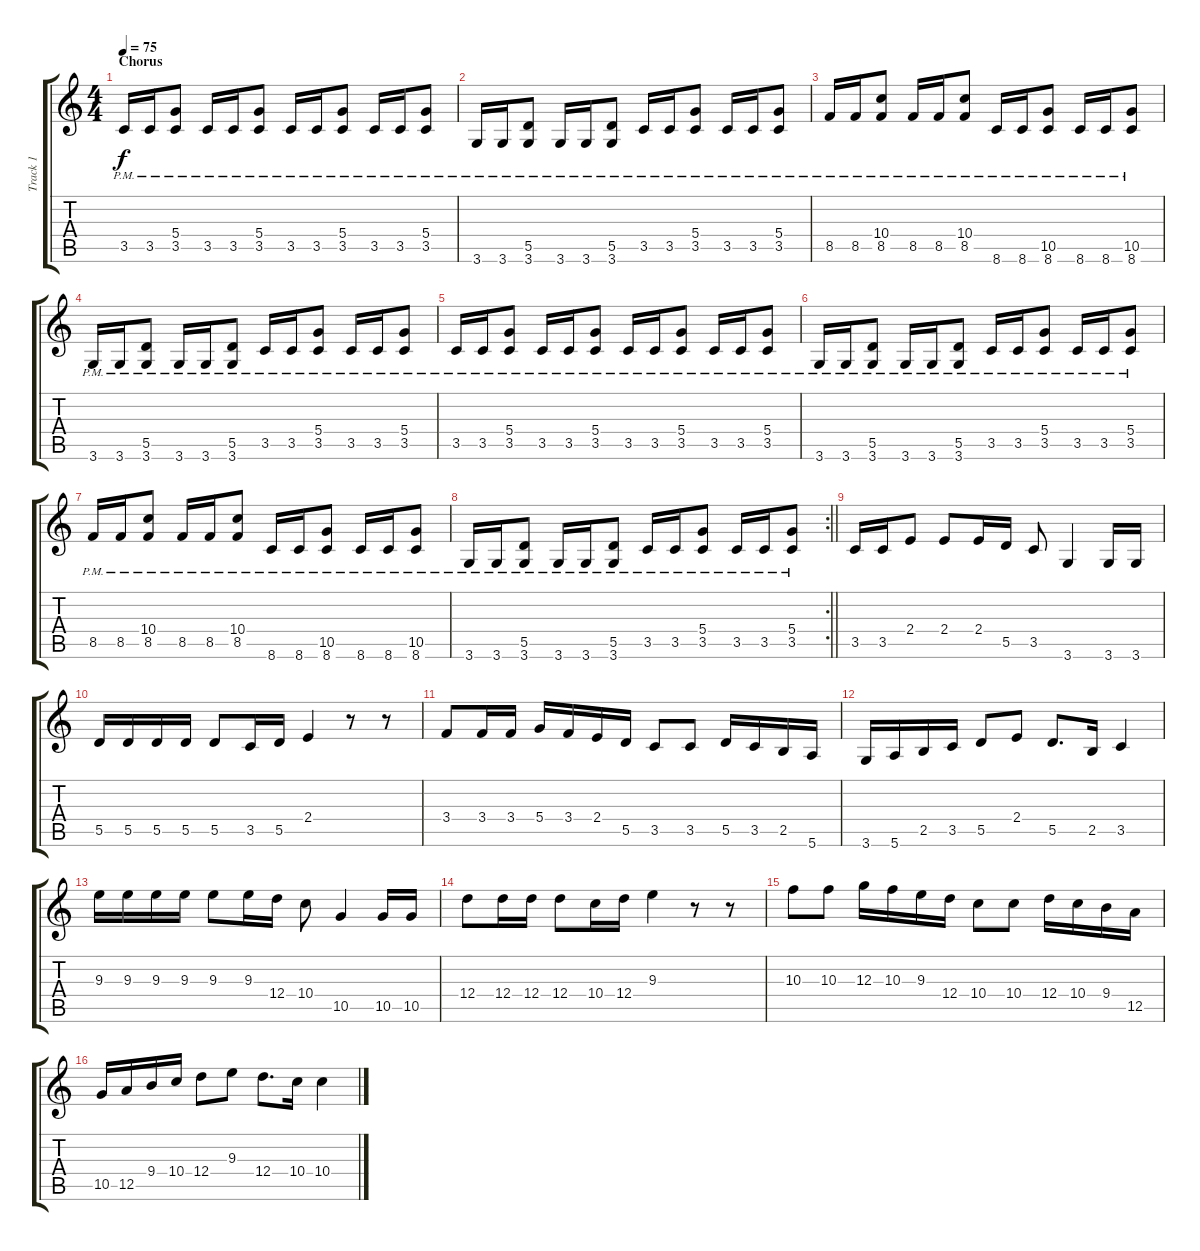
\track ("Track 1" "Track 1") {instrument distortionguitar}
\staff {score tabs}
\tuning (E4 B3 G3 D3 A2 E2) {hide}
\ts (4 4)
\section ("" "Chorus")
\tempo 75
\clef g2
\ks c
3.5{pm}.16{dy f} 3.5{pm}.16 (5.4{pm} 3.5{pm}).8 3.5{pm}.16 3.5{pm}.16 (5.4{pm} 3.5{pm}).8 3.5{pm}.16 3.5{pm}.16 (5.4{pm} 3.5{pm}).8 3.5{pm}.16 3.5{pm}.16 (5.4{pm} 3.5{pm}).8 |
3.6{pm}.16 3.6{pm}.16 (5.5{pm} 3.6{pm}).8 3.6{pm}.16 3.6{pm}.16 (5.5{pm} 3.6{pm}).8 3.5{pm}.16 3.5{pm}.16 (5.4{pm} 3.5{pm}).8 3.5{pm}.16 3.5{pm}.16 (5.4{pm} 3.5{pm}).8 |
8.5{pm}.16 8.5{pm}.16 (10.4 8.5{pm}).8 8.5{pm}.16 8.5{pm}.16 (10.4 8.5{pm}).8 8.6{pm}.16 8.6{pm}.16 (10.5{pm} 8.6{pm}).8 8.6{pm}.16 8.6{pm}.16 (10.5 8.6{pm}).8 |
3.6{pm}.16 3.6{pm}.16 (5.5{pm} 3.6{pm}).8 3.6{pm}.16 3.6{pm}.16 (5.5{pm} 3.6{pm}).8 3.5{pm}.16 3.5{pm}.16 (5.4{pm} 3.5{pm}).8 3.5{pm}.16 3.5{pm}.16 (5.4{pm} 3.5{pm}).8 |
3.5{pm}.16 3.5{pm}.16 (5.4{pm} 3.5{pm}).8 3.5{pm}.16 3.5{pm}.16 (5.4{pm} 3.5{pm}).8 3.5{pm}.16 3.5{pm}.16 (5.4{pm} 3.5{pm}).8 3.5{pm}.16 3.5{pm}.16 (5.4{pm} 3.5{pm}).8 |
3.6{pm}.16 3.6{pm}.16 (5.5{pm} 3.6{pm}).8 3.6{pm}.16 3.6{pm}.16 (5.5{pm} 3.6{pm}).8 3.5{pm}.16 3.5{pm}.16 (5.4{pm} 3.5{pm}).8 3.5{pm}.16 3.5{pm}.16 (5.4{pm} 3.5{pm}).8 |
8.5{pm}.16 8.5{pm}.16 (10.4 8.5{pm}).8 8.5{pm}.16 8.5{pm}.16 (10.4 8.5{pm}).8 8.6{pm}.16 8.6{pm}.16 (10.5{pm} 8.6{pm}).8 8.6{pm}.16 8.6{pm}.16 (10.5 8.6{pm}).8 |
\rc 2
\barLineRight lightlight
3.6{pm}.16 3.6{pm}.16 (5.5{pm} 3.6{pm}).8 3.6{pm}.16 3.6{pm}.16 (5.5{pm} 3.6{pm}).8 3.5{pm}.16 3.5{pm}.16 (5.4{pm} 3.5{pm}).8 3.5{pm}.16 3.5{pm}.16 (5.4{pm} 3.5{pm}).8 |
3.5.16 3.5.16 2.4.8 2.4.8 2.4.16 5.5.16 3.5.8 3.6.4 3.6.16 3.6.16 |
5.5.16 5.5.16 5.5.16 5.5.16 5.5.8 3.5.16 5.5.16 2.4.4 r.8 r.8 |
3.4.8 3.4.16 3.4.16 5.4.16 3.4.16 2.4.16 5.5.16 3.5.8 3.5.8 5.5.16 3.5.16 2.5.16 5.6.16 |
3.6.16 5.6.16 2.5.16 3.5.16 5.5.8 2.4.8 5.5.8{d} 2.5.16 3.5.4 |
9.3.16 9.3.16 9.3.16 9.3.16 9.3.8 9.3.16 12.4.16 10.4.8 10.5.4 10.5.16 10.5.16 |
12.4.8 12.4.16 12.4.16 12.4.8 10.4.16 12.4.16 9.3.4 r.8 r.8 |
10.3.8 10.3.8 12.3.16 10.3.16 9.3.16 12.4.16 10.4.8 10.4.8 12.4.16 10.4.16 9.4.16 12.5.16 |
10.5.16 12.5.16 9.4.16 10.4.16 12.4.8 9.3.8 12.4.8{d} 10.4.16 10.4.4
